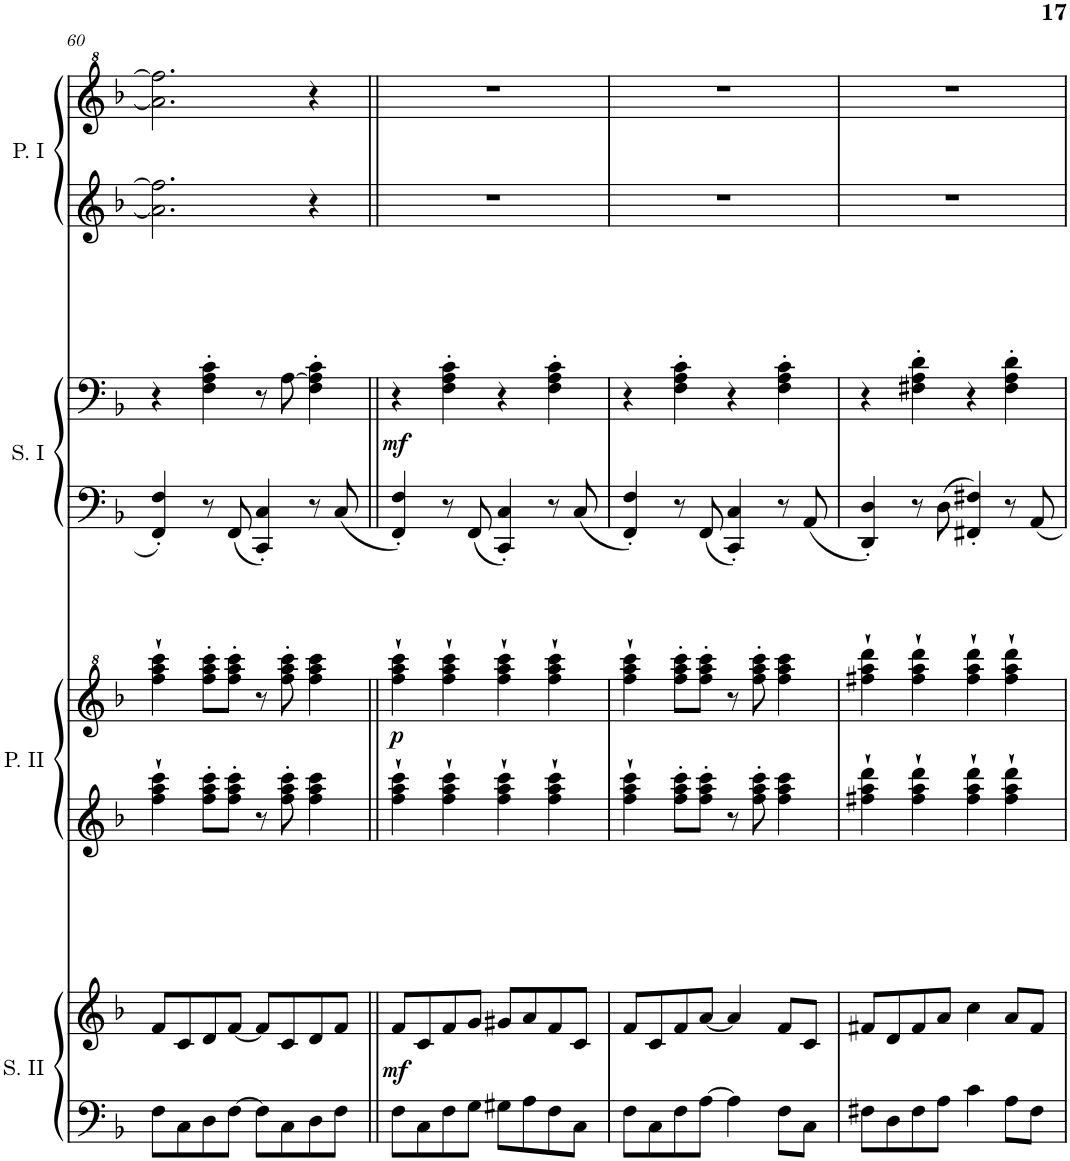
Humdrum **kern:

**kern	**kern	**dynam	**kern	**kern	**dynam	**kern	**kern	**dynam	**kern	**kern
*part4	*part4	*part4	*part3	*part3	*part3	*part2	*part2	*part2	*part1	*part1
*staff8	*staff7	*staff7/8	*staff6	*staff5	*staff5/6	*staff4	*staff3	*staff3/4	*staff2	*staff1
*I"Secondo II	*	*	*I"Primo II	*	*	*I"Secondo I	*	*	*I"Primo I	*
*I'S. II	*	*	*I'P. II	*	*	*I'S. I	*	*	*I'P. I	*
!!LO:PB:g=z
*clefF4	*clefG2	*	*clefG2	*clefG^2	*	*clefF4	*clefF4	*	*clefG2	*clefG^2
*k[b-]	*k[b-]	*	*k[b-]	*k[b-]	*	*k[b-]	*k[b-]	*	*k[b-]	*k[b-]
*M2/2	*M2/2	*	*M2/2	*M2/2	*	*M2/2	*M2/2	*	*M2/2	*M2/2
*met(c|)	*met(c|)	*	*met(c|)	*met(c|)	*	*met(c|)	*met(c|)	*	*met(c|)	*met(c|)
=60	=60	=60	=60	=60	=60	=60	=60	=60	=60	=60
8F\L	8f/L	.	4ff\` 4aa\` 4ccc\`	4fff\` 4aaa\` 4cccc\`	.	4FF/' 4F/'	4r	.	2.a\] 2.ff\]	2.aa\] 2.fff\]
8C\	8c/	.	.	.	.	.	.	.	.	.
8D\	8d/	.	8ff\'> 8aa\'> 8ccc\'>L	8fff\'> 8aaa\'> 8cccc\'>L	.	8r	4F\' 4A\' 4c\'	.	.	.
[8F\J	[8f/J	.	8ff\'> 8aa\'> 8ccc\'>J	8fff\'> 8aaa\'> 8cccc\'>J	.	8FF/	.	.	.	.
8F\L]	8f/L]	.	8r	8r	.	4CC/' 4C/'	8r	.	.	.
8C\	8c/	.	8ff\'> 8aa\'> 8ccc\'>	8fff\'> 8aaa\'> 8cccc\'>	.	.	[8A\	.	.	.
8D\	8d/	.	4ff\ 4aa\ 4ccc\	4fff\ 4aaa\ 4cccc\	.	8r	4F\' 4A\]' 4c\'	.	4r	4r
8F\J	8f/J	.	.	.	.	8C/	.	.	.	.
=61||	=61||	=61||	=61||	=61||	=61||	=61||	=61||	=61||	=61||	=61||
!	!	!LO:DY:b	!	!	!LO:DY:b	!	!	!LO:DY:b	!	!
8F\L	8f/L	mf	4ff\` 4aa\` 4ccc\`	4fff\` 4aaa\` 4cccc\`	p	4FF/' 4F/'	4r	mf	1r	1r
8C\	8c/	.	.	.	.	.	.	.	.	.
8F\	8f/	.	4ff\` 4aa\` 4ccc\`	4fff\` 4aaa\` 4cccc\`	.	8r	4F\' 4A\' 4c\'	.	.	.
8G\J	8g/J	.	.	.	.	8FF/	.	.	.	.
8G#X\L	8g#X/L	.	4ff\` 4aa\` 4ccc\`	4fff\` 4aaa\` 4cccc\`	.	4CC/' 4C/'	4r	.	.	.
8A\	8a/	.	.	.	.	.	.	.	.	.
8F\	8f/	.	4ff\` 4aa\` 4ccc\`	4fff\` 4aaa\` 4cccc\`	.	8r	4F\' 4A\' 4c\'	.	.	.
8C\J	8c/J	.	.	.	.	8C/	.	.	.	.
=62	=62	=62	=62	=62	=62	=62	=62	=62	=62	=62
8F\L	8f/L	.	4ff\` 4aa\` 4ccc\`	4fff\` 4aaa\` 4cccc\`	.	4FF/' 4F/'	4r	.	1r	1r
8C\	8c/	.	.	.	.	.	.	.	.	.
8F\	8f/	.	8ff\'> 8aa\'> 8ccc\'>L	8fff\'> 8aaa\'> 8cccc\'>L	.	8r	4F\' 4A\' 4c\'	.	.	.
[8A\J	[8a/J	.	8ff\'> 8aa\'> 8ccc\'>J	8fff\'> 8aaa\'> 8cccc\'>J	.	8FF/	.	.	.	.
4A\]	4a/]	.	8r	8r	.	4CC/' 4C/'	4r	.	.	.
.	.	.	8ff\'> 8aa\'> 8ccc\'>	8fff\'> 8aaa\'> 8cccc\'>	.	.	.	.	.	.
8F\L	8f/L	.	4ff\ 4aa\ 4ccc\	4fff\ 4aaa\ 4cccc\	.	8r	4F\' 4A\' 4c\'	.	.	.
8C\J	8c/J	.	.	.	.	8AA/	.	.	.	.
=63	=63	=63	=63	=63	=63	=63	=63	=63	=63	=63
8F#X\L	8f#X/L	.	4ff#X\` 4aa\` 4ddd\`	4fff#X\` 4aaa\` 4dddd\`	.	4DD/' 4D/'	4r	.	1r	1r
8D\	8d/	.	.	.	.	.	.	.	.	.
8F#\	8f#/	.	4ff#\` 4aa\` 4ddd\`	4fff#\` 4aaa\` 4dddd\`	.	8r	4F#X\' 4A\' 4d\'	.	.	.
8A\J	8a/J	.	.	.	.	8D\	.	.	.	.
4c\	4cc\	.	4ff#\` 4aa\` 4ddd\`	4fff#\` 4aaa\` 4dddd\`	.	4FF#X/' 4F#X/'	4r	.	.	.
8A\L	8a/L	.	4ff#\` 4aa\` 4ddd\`	4fff#\` 4aaa\` 4dddd\`	.	8r	4F#\' 4A\' 4d\'	.	.	.
8F#\J	8f#/J	.	.	.	.	8AA/	.	.	.	.
=	=	=	=	=	=	=	=	=	=	=
*-	*-	*-	*-	*-	*-	*-	*-	*-	*-	*-
